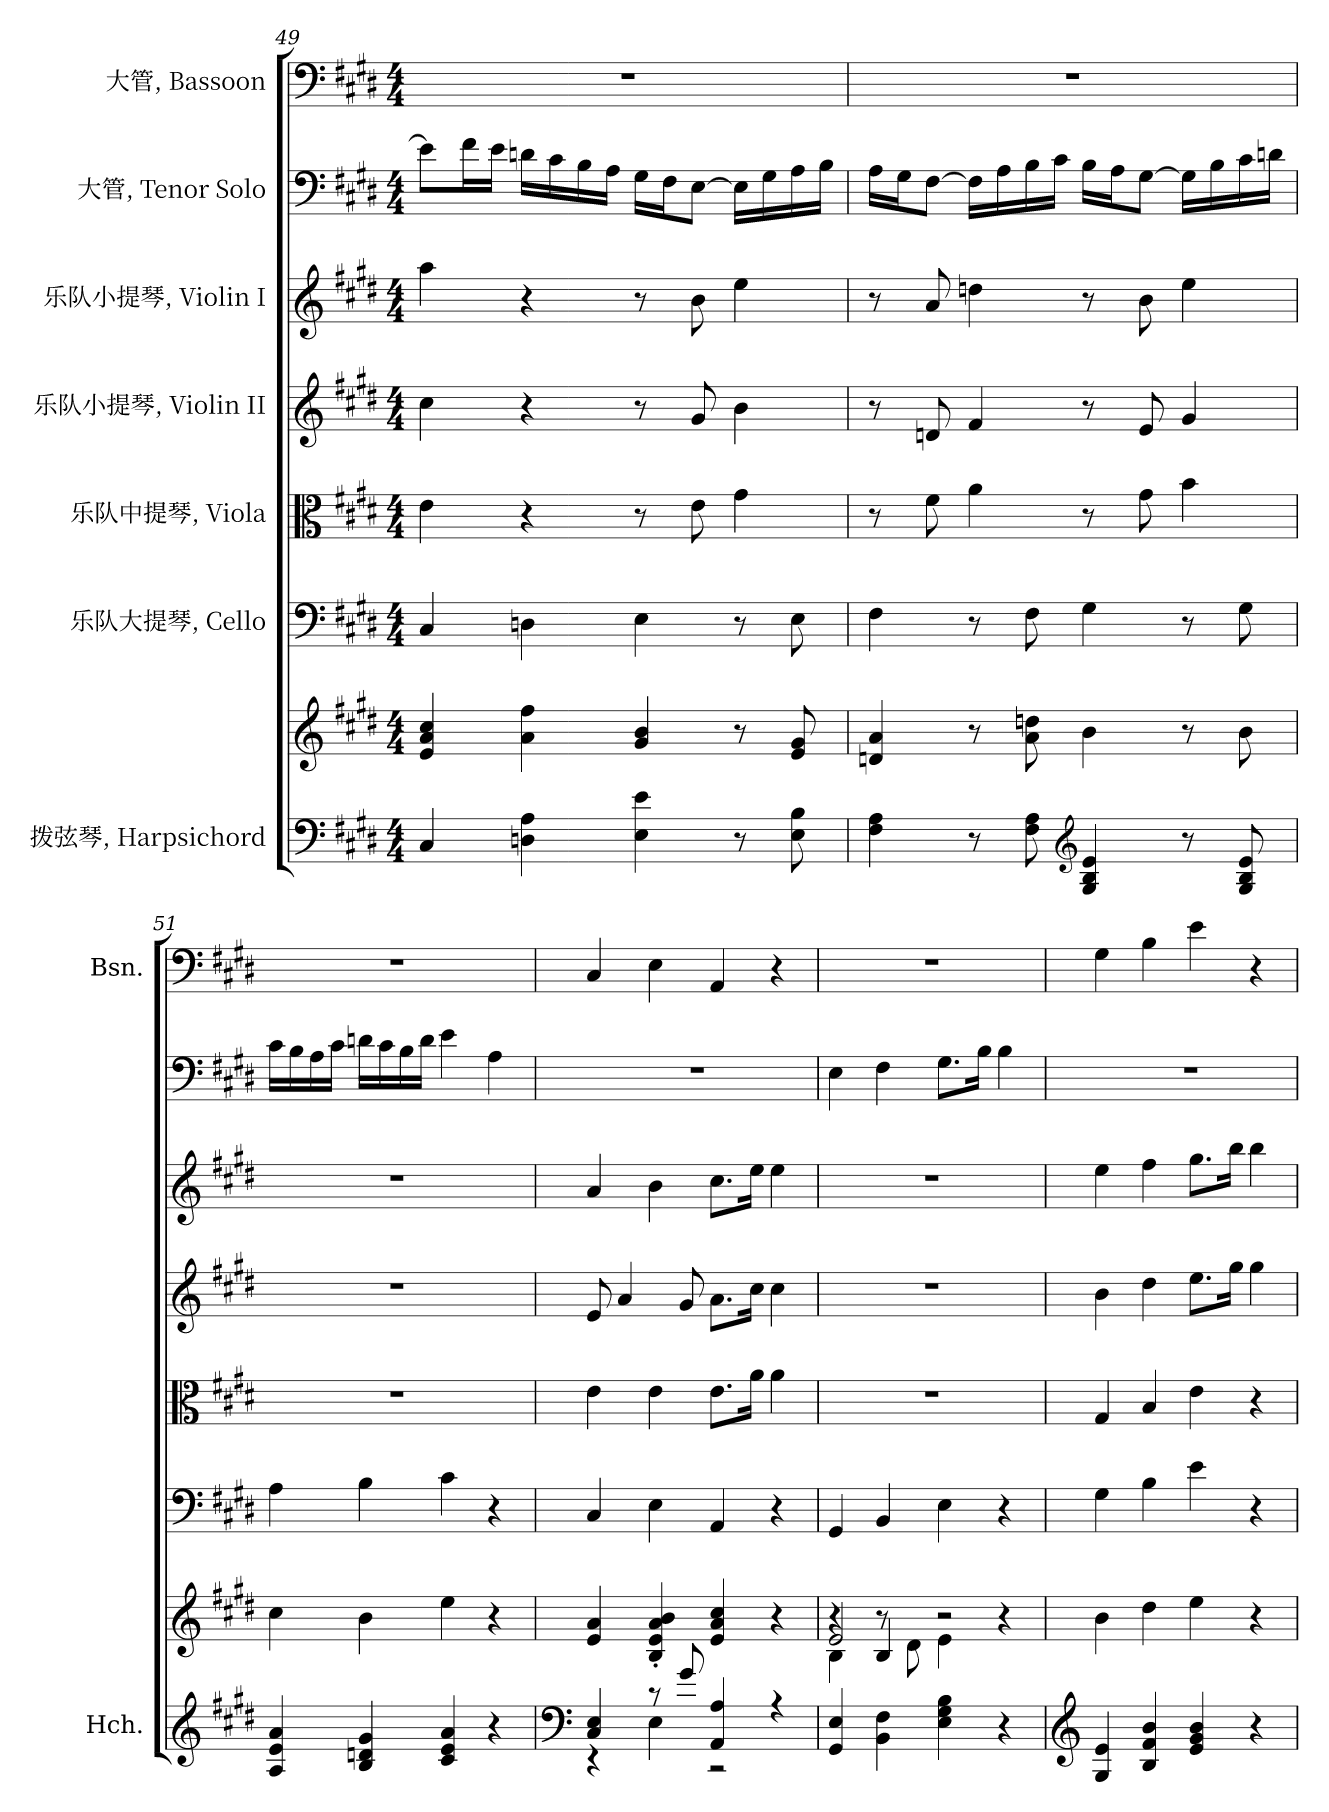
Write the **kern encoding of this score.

**kern	**kern	**kern	**kern	**kern	**kern	**kern	**kern
*part7	*part7	*part6	*part5	*part4	*part3	*part2	*part1
*staff8	*staff7	*staff6	*staff5	*staff4	*staff3	*staff2	*staff1
*I"拨弦琴, Harpsichord	*	*I"乐队大提琴, Cello	*I"乐队中提琴, Viola	*I"乐队小提琴, Violin II	*I"乐队小提琴, Violin I	*I"大管, Tenor Solo	*I"大管, Bassoon
*I'Hch.	*	*	*	*	*	*	*I'Bsn.
!!LO:PB:g=z
*clefF4	*clefG2	*clefF4	*clefC3	*clefG2	*clefG2	*clefF4	*clefF4
*k[f#c#g#d#]	*k[f#c#g#d#]	*k[f#c#g#d#]	*k[f#c#g#d#]	*k[f#c#g#d#]	*k[f#c#g#d#]	*k[f#c#g#d#]	*k[f#c#g#d#]
*M4/4	*M4/4	*M4/4	*M4/4	*M4/4	*M4/4	*M4/4	*M4/4
=49	=49	=49	=49	=49	=49	=49	=49
4C#/	4e/ 4a/ 4cc#/	4C#/	4e\	4cc#\	4aa\	8e\L]	1r
.	.	.	.	.	.	16f#\L	.
.	.	.	.	.	.	16e\JJ	.
4Dn\ 4A\	4a\ 4ff#\	4Dn\	4r	4r	4r	16dn\LL	.
.	.	.	.	.	.	16c#\	.
.	.	.	.	.	.	16B\	.
.	.	.	.	.	.	16A\JJ	.
4E\ 4e\	4g#/ 4b/	4E\	8r	8r	8r	16G#\LL	.
.	.	.	.	.	.	16F#\J	.
.	.	.	8e\	8g#/	8b\	[8E\J	.
8r	8r	8r	4g#\	4b\	4ee\	16E\LL]	.
.	.	.	.	.	.	16G#\	.
8E\ 8B\	8e/ 8g#/	8E\	.	.	.	16A\	.
.	.	.	.	.	.	16B\JJ	.
=50	=50	=50	=50	=50	=50	=50	=50
4F#\ 4A\	4dn/ 4a/	4F#\	8r	8r	8r	16A\LL	1r
.	.	.	.	.	.	16G#\J	.
.	.	.	8f#\	8dn/	8a/	[8F#\J	.
8r	8r	8r	4a\	4f#/	4ddn\	16F#\LL]	.
.	.	.	.	.	.	16A\	.
8F#\ 8A\	8a\ 8ddn\	8F#\	.	.	.	16B\	.
.	.	.	.	.	.	16c#\JJ	.
*clefG2	*	*	*	*	*	*	*
4G#/ 4B/ 4e/	4b\	4G#\	8r	8r	8r	16B\LL	.
.	.	.	.	.	.	16A\J	.
.	.	.	8g#\	8e/	8b\	[8G#\J	.
8r	8r	8r	4b\	4g#/	4ee\	16G#\LL]	.
.	.	.	.	.	.	16B\	.
8G#/ 8B/ 8e/	8b\	8G#\	.	.	.	16c#\	.
.	.	.	.	.	.	16dn\JJ	.
!!LO:PB:g=z
=51	=51	=51	=51	=51	=51	=51	=51
4A/ 4e/ 4a/	4cc#\	4A\	1r	1r	1r	16c#\LL	1r
.	.	.	.	.	.	16B\	.
.	.	.	.	.	.	16A\	.
.	.	.	.	.	.	16c#\JJ	.
4B/ 4dn/ 4g#/	4b\	4B\	.	.	.	16dn\LL	.
.	.	.	.	.	.	16c#\	.
.	.	.	.	.	.	16B\	.
.	.	.	.	.	.	16d\JJ	.
4c#/ 4e/ 4a/	4ee\	4c#\	.	.	.	4e\	.
4r	4r	4r	.	.	.	4A\	.
=52	=52	=52	=52	=52	=52	=52	=52
*clefF4	*	*	*	*	*	*	*
*^	*	*	*	*	*	*	*
4C#/ 4E/	4r	4e/ 4a/	4C#/	4e\	8e/	4a/	1r	4C#/
.	.	.	.	.	4a/	.	.	.
8r	4E\	4B/' 4e/' 4a/' 4b/'	4E\	4e\	.	4b\	.	4E\
8g#/	.	.	.	.	8g#/	.	.	.
4AA/ 4A/	2r	4e/ 4a/ 4cc#/	4AA/	8.e\L	8.a\L	8.cc#\L	.	4AA/
.	.	.	.	16a\Jk	16cc#\Jk	16ee\Jk	.	.
4r	.	4r	4r	4a\	4cc#\	4ee\	.	4r
*v	*v	*	*	*	*	*	*	*
=53	=53	=53	=53	=53	=53	=53	=53
*	*^	*	*	*	*	*	*
*	*	*^	*	*	*	*	*	*
4GG#/ 4E/	2e/	4B\	4r	4GG#/	1r	1r	1r	4E\	1r
4BB\ 4F#\	.	8r	4B/	4BB/	.	.	.	4F#\	.
.	.	8d#\	.	.	.	.	.	.	.
4E\ 4G#\ 4B\	2r	4e\	2r	4E\	.	.	.	8.G#\L	.
.	.	.	.	.	.	.	.	16B\Jk	.
4r	.	4r	.	4r	.	.	.	4B\	.
*	*v	*v	*v	*	*	*	*	*	*
=54	=54	=54	=54	=54	=54	=54	=54
*clefG2	*	*	*	*	*	*	*
4G#/ 4e/	4b\	4G#\	4G#/	4b\	4ee\	1r	4G#\
4B/ 4f#/ 4b/	4dd#\	4B\	4B/	4dd#\	4ff#\	.	4B\
4e/ 4g#/ 4b/	4ee\	4e\	4e\	8.ee\L	8.gg#\L	.	4e\
.	.	.	.	16gg#\Jk	16bb\Jk	.	.
4r	4r	4r	4r	4gg#\	4bb\	.	4r
=	=	=	=	=	=	=	=
*-	*-	*-	*-	*-	*-	*-	*-
